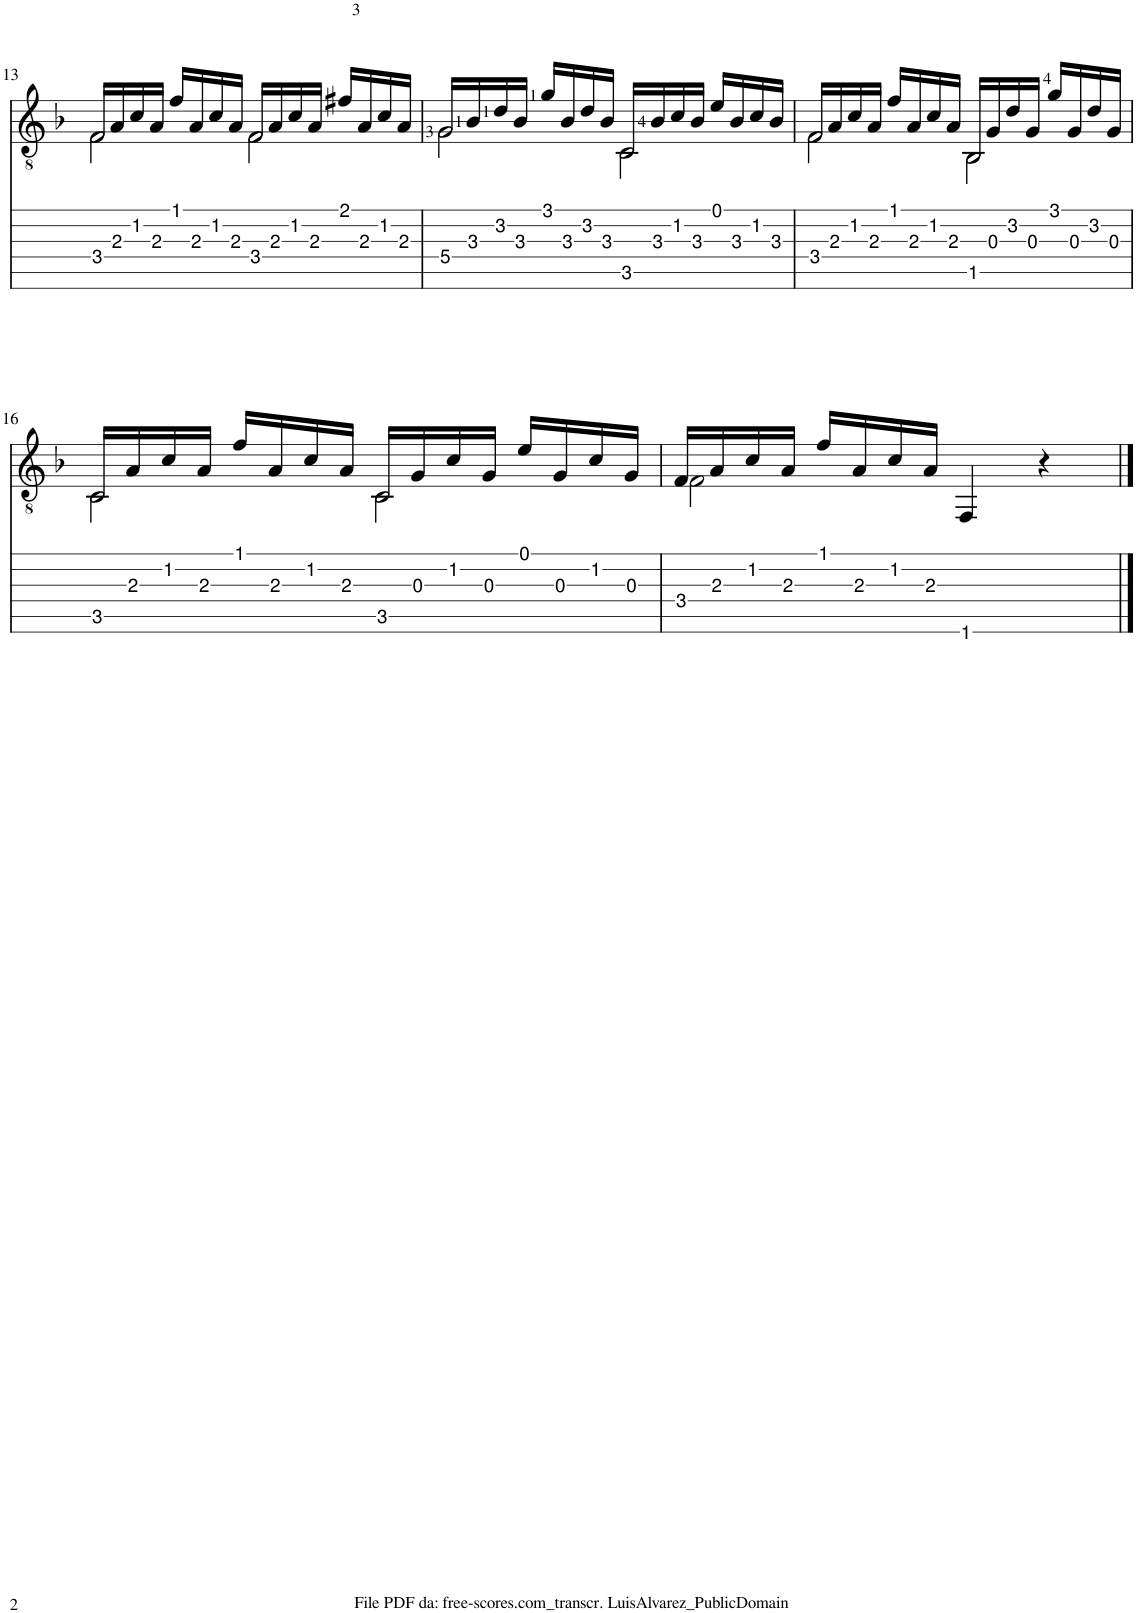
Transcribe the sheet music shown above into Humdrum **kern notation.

**kern	**kern
*part1	*part1
*staff2	*staff1
*I"Guitar	*
*I'Guit.	*
!!LO:PB:g=z
*	*clefGv2
*k[b-]	*k[b-]
*M4/4	*M4/4
=13	=13
*^	*
!	!	!LO:N:head=open
*	*	*^
16FLL	2F	16F/LL	2F\
16AJ	.	16A/	.
16cL	.	16c/	.
16AJJ	.	16A/JJ	.
16fLL	.	16f/LL	.
16AJ	.	16A/	.
16cL	.	16c/	.
16AJJ	.	16A/JJ	.
!	!	!LO:N:head=open	!
16FLL	2F	16F/LL	2F\
16AJ	.	16A/	.
16cL	.	16c/	.
16AJJ	.	16A/JJ	.
16f#LL	.	16f#X/LL	.
16AJ	.	16A/	.
16cL	.	16c/	.
16AJJ	.	16A/JJ	.
=14	=14	=14	=14
!	!	!LO:N:head=open	!
16GLL	2G	16G/LL	2G\
16B-J	.	16B-/	.
16dL	.	16d/	.
16B-JJ	.	16B-/JJ	.
16gLL	.	16g/LL	.
16B-J	.	16B-/	.
16dL	.	16d/	.
16B-JJ	.	16B-/JJ	.
!	!	!LO:N:head=open	!
16CLL	2C	16C/LL	2C\
16B-J	.	16B-/	.
16cL	.	16c/	.
16B-JJ	.	16B-/JJ	.
16eLL	.	16e/LL	.
16B-J	.	16B-/	.
16cL	.	16c/	.
16B-JJ	.	16B-/JJ	.
=15	=15	=15	=15
!	!	!LO:N:head=open	!
16FLL	2F	16F/LL	2F\
16AJ	.	16A/	.
16cL	.	16c/	.
16AJJ	.	16A/JJ	.
16fLL	.	16f/LL	.
16AJ	.	16A/	.
16cL	.	16c/	.
16AJJ	.	16A/JJ	.
!	!	!LO:N:head=open	!
16BB-LL	2BB-	16BB-/LL	2BB-\
16GJ	.	16G/	.
16dL	.	16d/	.
16GJJ	.	16G/JJ	.
16gLL	.	16g/LL	.
16GJ	.	16G/	.
16dL	.	16d/	.
16GJJ	.	16G/JJ	.
!!LO:LB:g=z	!!
=16	=16	=16	=16
!	!	!LO:N:head=open	!
16CLL	2C	16C/LL	2C\
16AJ	.	16A/	.
16cL	.	16c/	.
16AJJ	.	16A/JJ	.
16fLL	.	16f/LL	.
16AJ	.	16A/	.
16cL	.	16c/	.
16AJJ	.	16A/JJ	.
!	!	!LO:N:head=open	!
16CLL	2C	16C/LL	2C\
16GJ	.	16G/	.
16cL	.	16c/	.
16GJJ	.	16G/JJ	.
16eLL	.	16e/LL	.
16GJ	.	16G/	.
16cL	.	16c/	.
16GJJ	.	16G/JJ	.
=17	=17	=17	=17
16FLL	2F	16F/LL	2F\
16AJ	.	16A/	.
16cL	.	16c/	.
16AJJ	.	16A/JJ	.
16fLL	.	16f/LL	.
16AJ	.	16A/	.
16cL	.	16c/	.
16AJJ	.	16A/JJ	.
4FF	2ryy	4FF/	2ryy
4r	.	4r	.
*v	*v	*	*
*	*v	*v
==	==
*-	*-
